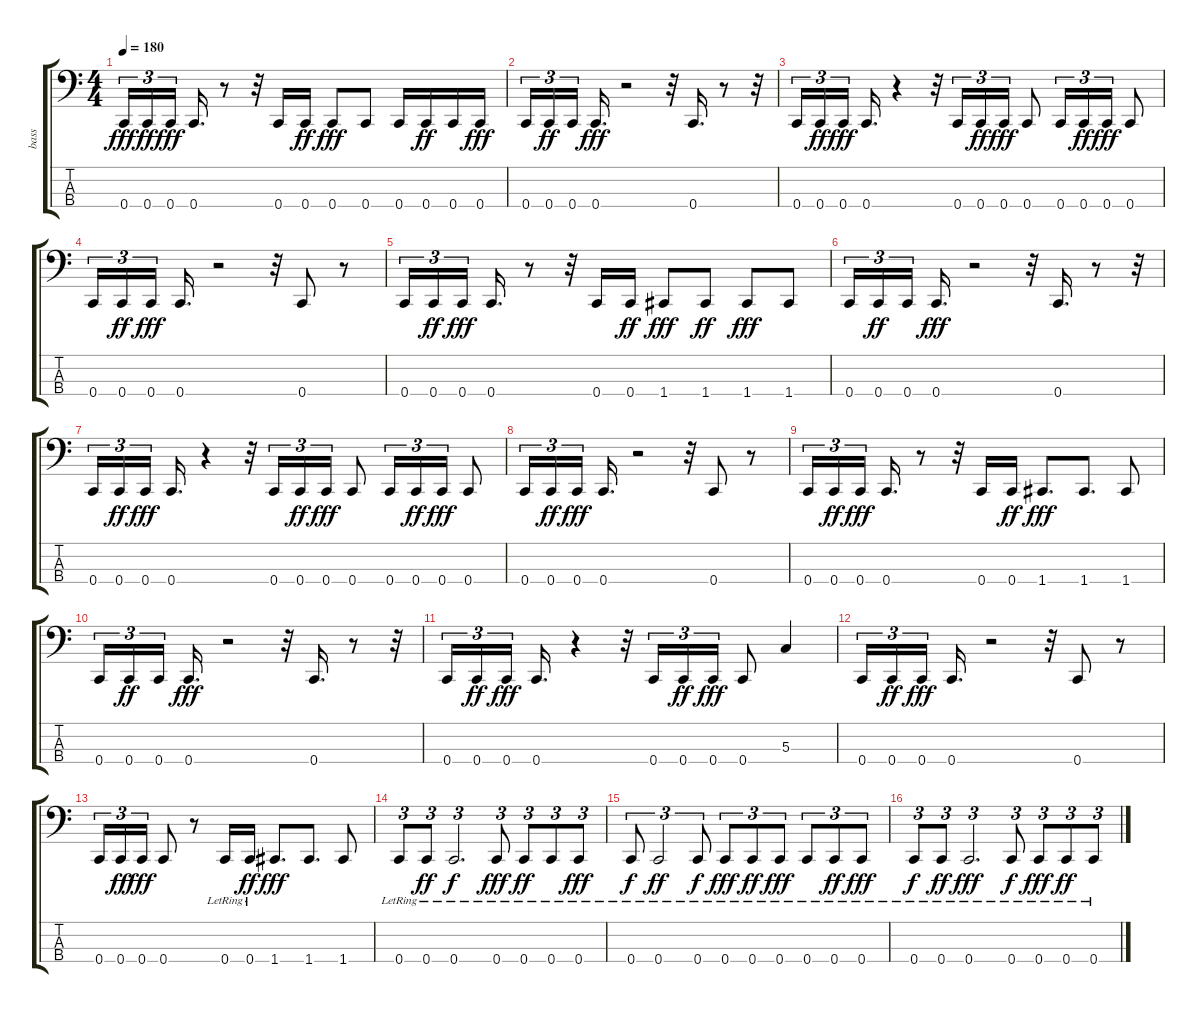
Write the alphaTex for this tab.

\track ("bass" "bass") {instrument electricbasspick}
\staff {score tabs}
\tuning (F2 C2 G1 C1) {hide}
\ts (4 4)
\tempo 180
\clef f4
\ks c
0.4.16{tu (3 2) dy fff} 0.4.16{tu (3 2) dy ff} 0.4.16{tu (3 2) dy fff beam splitsecondary} 0.4.16{d} r.8 r.32 0.4.16 0.4.16{dy ff} 0.4.8{dy fff} 0.4.8 0.4.16 0.4.16{dy ff} 0.4.16 0.4.16{dy fff} |
0.4.16{tu (3 2)} 0.4.16{tu (3 2) dy ff} 0.4.16{tu (3 2) beam splitsecondary} 0.4.16{d dy fff} r.2 r.32 0.4.16{d} r.8 r.32 |
0.4.16{tu (3 2)} 0.4.16{tu (3 2) dy ff} 0.4.16{tu (3 2) dy fff beam splitsecondary} 0.4.16{d} r.4 r.32 0.4.16{tu (3 2)} 0.4.16{tu (3 2) dy ff} 0.4.16{tu (3 2) dy fff} 0.4.8 0.4.16{tu (3 2)} 0.4.16{tu (3 2) dy ff} 0.4.16{tu (3 2) dy fff} 0.4.8 |
0.4.16{tu (3 2)} 0.4.16{tu (3 2) dy ff} 0.4.16{tu (3 2) dy fff beam splitsecondary} 0.4.16{d} r.2 r.32 0.4.8 r.8 |
0.4.16{tu (3 2)} 0.4.16{tu (3 2) dy ff} 0.4.16{tu (3 2) dy fff beam splitsecondary} 0.4.16{d} r.8 r.32 0.4.16 0.4.16{dy ff} 1.4.8{dy fff} 1.4.8{dy ff} 1.4.8{dy fff} 1.4.8 |
0.4.16{tu (3 2)} 0.4.16{tu (3 2) dy ff} 0.4.16{tu (3 2) beam splitsecondary} 0.4.16{d dy fff} r.2 r.32 0.4.16{d} r.8 r.32 |
0.4.16{tu (3 2)} 0.4.16{tu (3 2) dy ff} 0.4.16{tu (3 2) dy fff beam splitsecondary} 0.4.16{d} r.4 r.32 0.4.16{tu (3 2)} 0.4.16{tu (3 2) dy ff} 0.4.16{tu (3 2) dy fff} 0.4.8 0.4.16{tu (3 2)} 0.4.16{tu (3 2) dy ff} 0.4.16{tu (3 2) dy fff} 0.4.8 |
0.4.16{tu (3 2)} 0.4.16{tu (3 2) dy ff} 0.4.16{tu (3 2) dy fff beam splitsecondary} 0.4.16{d} r.2 r.32 0.4.8 r.8 |
0.4.16{tu (3 2)} 0.4.16{tu (3 2) dy ff} 0.4.16{tu (3 2) dy fff beam splitsecondary} 0.4.16{d} r.8 r.32 0.4.16 0.4.16{dy ff} 1.4.8{d dy fff} 1.4.8{d} 1.4.8 |
0.4.16{tu (3 2)} 0.4.16{tu (3 2) dy ff} 0.4.16{tu (3 2) beam splitsecondary} 0.4.16{d dy fff} r.2 r.32 0.4.16{d} r.8 r.32 |
0.4.16{tu (3 2)} 0.4.16{tu (3 2) dy ff} 0.4.16{tu (3 2) dy fff beam splitsecondary} 0.4.16{d} r.4 r.32 0.4.16{tu (3 2)} 0.4.16{tu (3 2) dy ff} 0.4.16{tu (3 2) dy fff} 0.4.8 5.3.4 |
0.4.16{tu (3 2)} 0.4.16{tu (3 2) dy ff} 0.4.16{tu (3 2) dy fff beam splitsecondary} 0.4.16{d} r.2 r.32 0.4.8 r.8 |
0.4.16{tu (3 2)} 0.4.16{tu (3 2) dy ff} 0.4.16{tu (3 2) dy fff} 0.4.8 r.8 0.4{lr}.16 0.4{lr}.16{dy ff} 1.4.8{d dy fff} 1.4.8{d} 1.4.8 |
0.4{lr}.8{tu (3 2)} 0.4{lr}.8{tu (3 2) dy ff} 0.4{lr}.2{d tu (3 2) dy f} 0.4{lr}.8{tu (3 2) dy fff} 0.4{lr}.8{tu (3 2) dy ff} 0.4{lr}.8{tu (3 2)} 0.4{lr}.8{tu (3 2) dy fff} |
0.4{lr}.8{tu (3 2) dy f} 0.4{lr}.2{tu (3 2) dy ff} 0.4{lr}.8{tu (3 2) dy f} 0.4{lr}.8{tu (3 2) dy fff} 0.4{lr}.8{tu (3 2) dy ff} 0.4{lr}.8{tu (3 2) dy fff} 0.4{lr}.8{tu (3 2)} 0.4{lr}.8{tu (3 2) dy ff} 0.4{lr}.8{tu (3 2) dy fff} |
0.4{lr}.8{tu (3 2) dy f} 0.4{lr}.8{tu (3 2) dy ff} 0.4{lr}.2{d tu (3 2) dy fff} 0.4{lr}.8{tu (3 2) dy f} 0.4{lr}.8{tu (3 2) dy fff} 0.4{lr}.8{tu (3 2) dy ff} 0.4{lr}.8{tu (3 2)}
